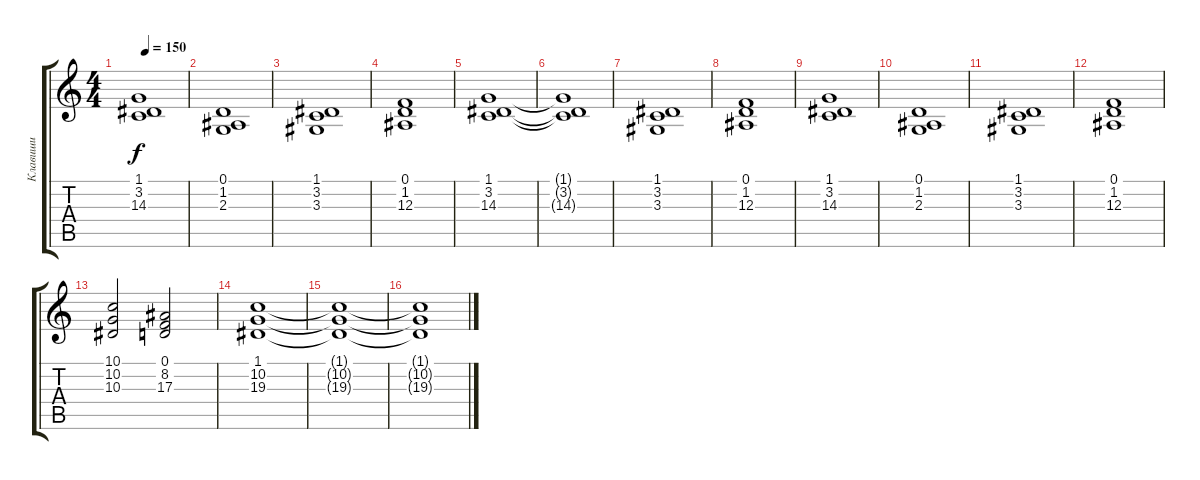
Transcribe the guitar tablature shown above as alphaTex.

\track ("Клавиши" "Клавиши") {instrument pad1newage}
\staff {score tabs}
\tuning (D4 A3 F3 C3 G2 D2) {hide}
\ts (4 4)
\tempo 150
\clef g2
\ks c
(1.1 3.2 14.3).1{dy f} |
(0.1 1.2 2.3).1 |
(1.1 3.2 3.3).1 |
(0.1 1.2 12.3).1 |
(1.1 3.2 14.3).1 |
(1.1{t} 3.2{t} 14.3{t}).1 |
(1.1 3.2 3.3).1 |
(0.1 1.2 12.3).1 |
(1.1 3.2 14.3).1 |
(0.1 1.2 2.3).1 |
(1.1 3.2 3.3).1 |
(0.1 1.2 12.3).1 |
(10.1 10.2 10.3).2 (0.1 8.2 17.3).2 |
(1.1 10.2 19.3).1 |
(1.1{t} 10.2{t} 19.3{t}).1 |
(1.1{t} 10.2{t} 19.3{t}).1
